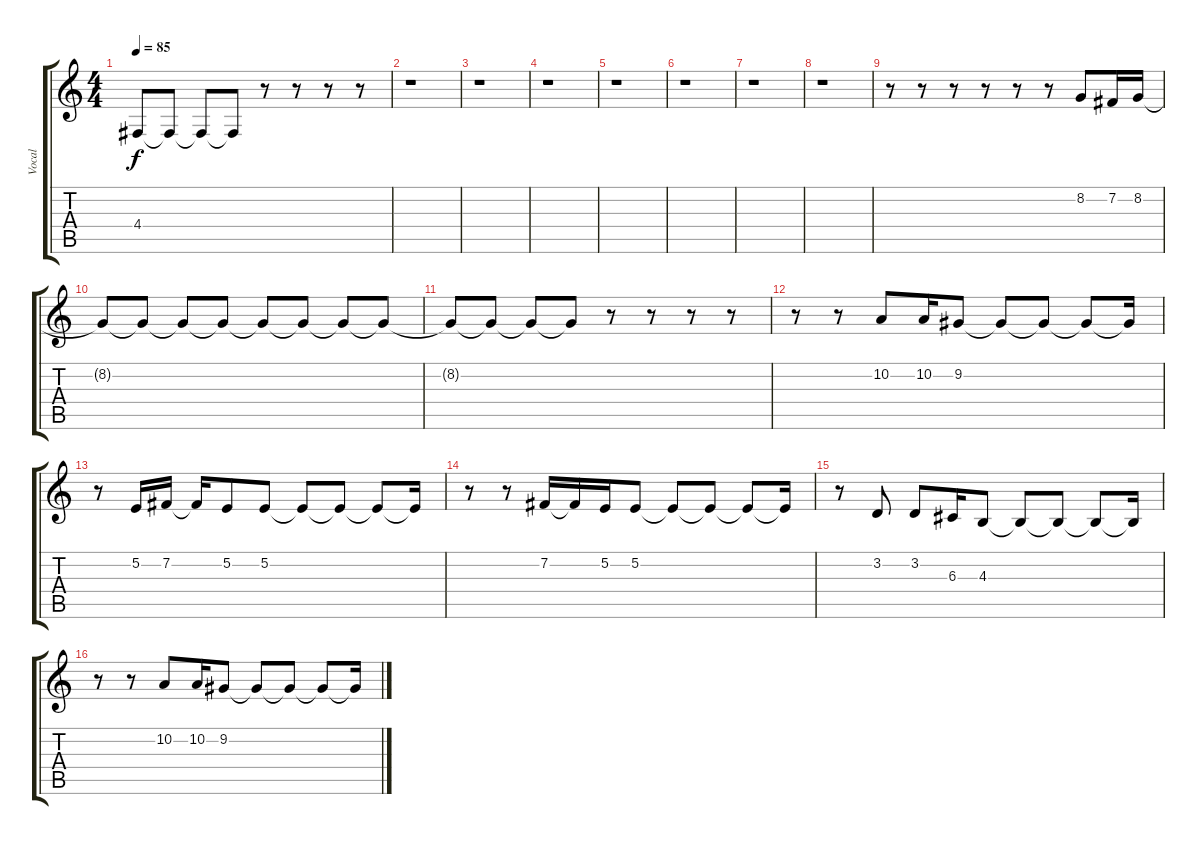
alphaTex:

\track ("Vocal" "Vocal") {instrument altosax}
\staff {score tabs}
\tuning (E4 B3 G3 D3 A2 E2) {hide}
\ts (4 4)
\tempo 85
\clef g2
\ks c
4.4.8{dy f} 4.4{t}.8 4.4{t}.8 4.4{t}.8 r.8 r.8 r.8 r.8 |
r.1 |
r.1 |
r.1 |
r.1 |
r.1 |
r.1 |
r.1 |
r.8 r.8 r.8 r.8 r.8 r.8 8.2.8 7.2.16 8.2.16 |
8.2{t}.8 8.2{t}.8 8.2{t}.8 8.2{t}.8 8.2{t}.8 8.2{t}.8 8.2{t}.8 8.2{t}.8 |
8.2{t}.8 8.2{t}.8 8.2{t}.8 8.2{t}.8 r.8 r.8 r.8 r.8 |
r.8 r.8 10.2.8 10.2.16 9.2.8 9.2{t}.8 9.2{t}.8 9.2{t}.8 9.2{t}.16 |
r.8 5.2.16 7.2.16 7.2{t}.16 5.2.8 5.2.8 5.2{t}.8 5.2{t}.8 5.2{t}.8 5.2{t}.16 |
r.8 r.8 7.2.16 7.2{t}.16 5.2.16 5.2.8 5.2{t}.8 5.2{t}.8 5.2{t}.8 5.2{t}.16 |
r.8 3.2.8 3.2.8 6.3.16 4.3.8 4.3{t}.8 4.3{t}.8 4.3{t}.8 4.3{t}.16 |
r.8 r.8 10.2.8 10.2.16 9.2.8 9.2{t}.8 9.2{t}.8 9.2{t}.8 9.2{t}.16
